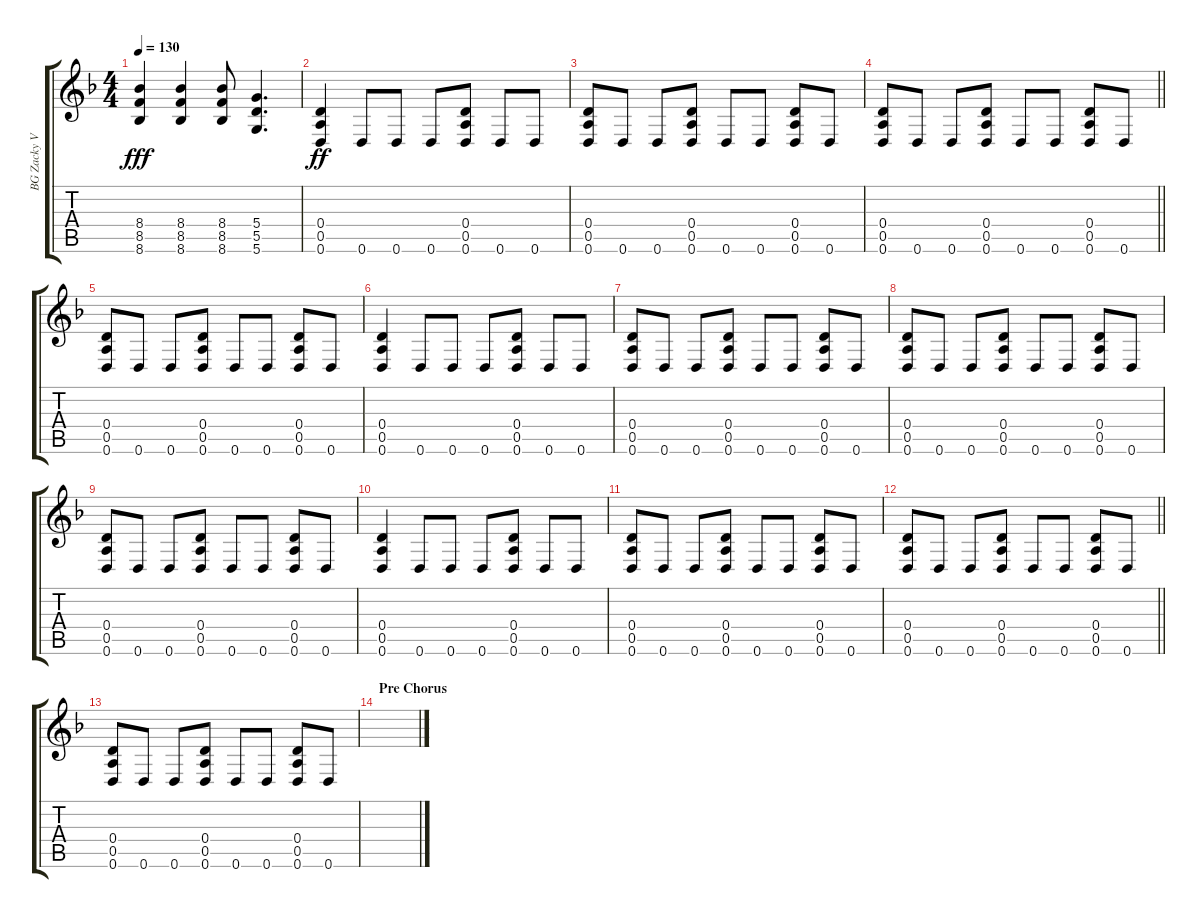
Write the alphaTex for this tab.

\track ("BG Zacky Vengeance" "BG Zacky V") {instrument distortionguitar}
\staff {score tabs}
\tuning (E4 B3 G3 D3 A2 D2) {hide}
\ts (4 4)
\tempo 130
\clef g2
\ks dminor
(8.4 8.5 8.6).4{dy fff} (8.4 8.5 8.6).4 (8.4 8.5 8.6).8 (5.4 5.5 5.6).4{d} |
(0.4 0.5 0.6).4{dy ff} 0.6.8 0.6.8 0.6.8 (0.4 0.5 0.6).8 0.6.8 0.6.8 |
(0.4 0.5 0.6).8 0.6.8 0.6.8 (0.4 0.5 0.6).8 0.6.8 0.6.8 (0.4 0.5 0.6).8 0.6.8 |
\barLineRight lightlight
(0.4 0.5 0.6).8 0.6.8 0.6.8 (0.4 0.5 0.6).8 0.6.8 0.6.8 (0.4 0.5 0.6).8 0.6.8 |
(0.4 0.5 0.6).8 0.6.8 0.6.8 (0.4 0.5 0.6).8 0.6.8 0.6.8 (0.4 0.5 0.6).8 0.6.8 |
(0.4 0.5 0.6).4 0.6.8 0.6.8 0.6.8 (0.4 0.5 0.6).8 0.6.8 0.6.8 |
(0.4 0.5 0.6).8 0.6.8 0.6.8 (0.4 0.5 0.6).8 0.6.8 0.6.8 (0.4 0.5 0.6).8 0.6.8 |
(0.4 0.5 0.6).8 0.6.8 0.6.8 (0.4 0.5 0.6).8 0.6.8 0.6.8 (0.4 0.5 0.6).8 0.6.8 |
(0.4 0.5 0.6).8 0.6.8 0.6.8 (0.4 0.5 0.6).8 0.6.8 0.6.8 (0.4 0.5 0.6).8 0.6.8 |
(0.4 0.5 0.6).4 0.6.8 0.6.8 0.6.8 (0.4 0.5 0.6).8 0.6.8 0.6.8 |
(0.4 0.5 0.6).8 0.6.8 0.6.8 (0.4 0.5 0.6).8 0.6.8 0.6.8 (0.4 0.5 0.6).8 0.6.8 |
\barLineRight lightlight
(0.4 0.5 0.6).8 0.6.8 0.6.8 (0.4 0.5 0.6).8 0.6.8 0.6.8 (0.4 0.5 0.6).8 0.6.8 |
(0.4 0.5 0.6).8 0.6.8 0.6.8 (0.4 0.5 0.6).8 0.6.8 0.6.8 (0.4 0.5 0.6).8 0.6.8 |
\section ("" "Pre Chorus")
